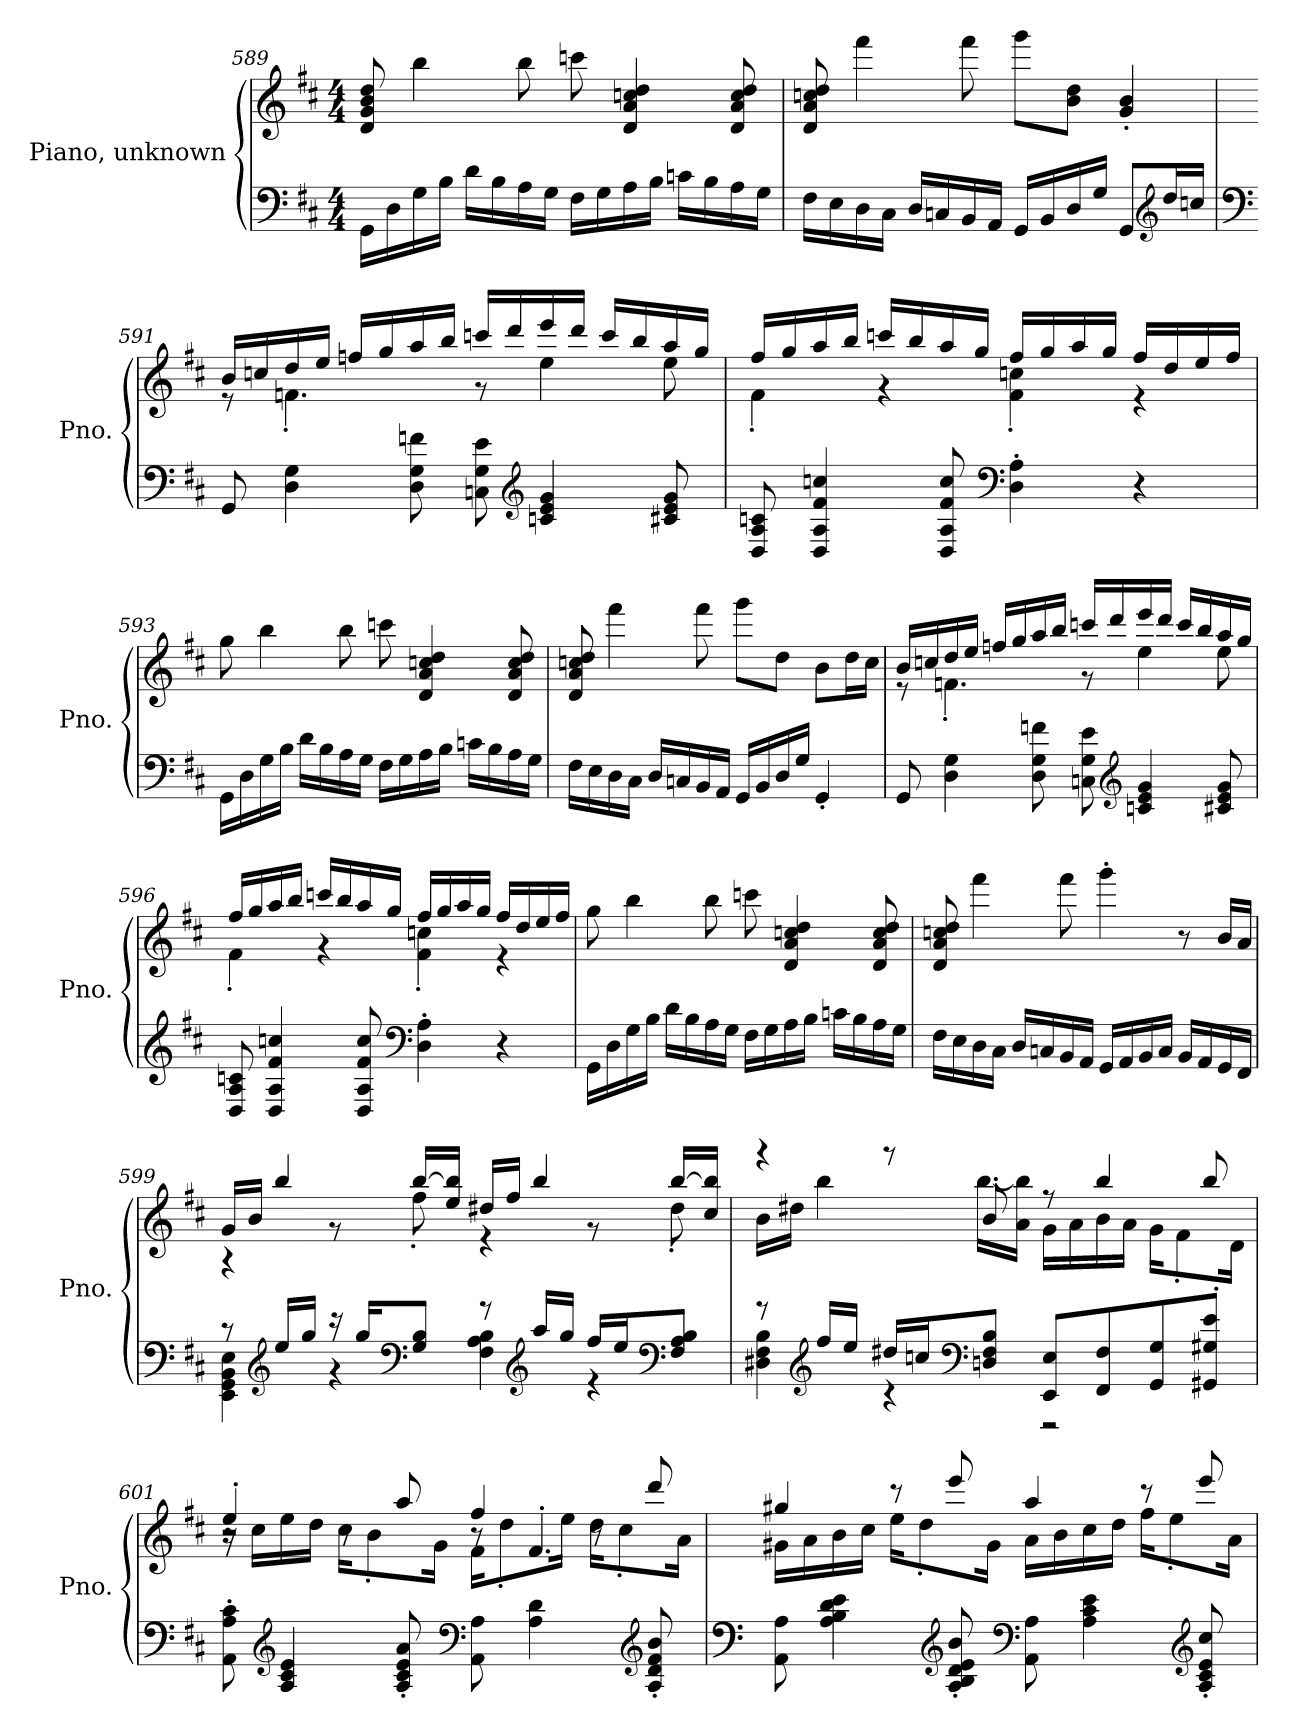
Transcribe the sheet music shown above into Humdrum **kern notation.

**kern	**kern
*part1	*part1
*staff2	*staff1
*I"Piano, unknown	*
*I'Pno.	*
!!LO:LB:g=z
*clefF4	*clefG2
*k[f#c#]	*k[f#c#]
*M4/4	*M4/4
=589	=589
16GG\LL	8d/ 8g/ 8b/ 8dd/
16D\	.
16G\	4bb\
16B\JJ	.
16d\LL	.
16B\	.
16A\	8bb\
16G\JJ	.
16F#\LL	8cccn\
16G\	.
16A\	4d/ 4a/ 4ccn/ 4dd/
16B\JJ	.
16cn\LL	.
16B\	.
16A\	8d/ 8a/ 8cc/ 8dd/
16G\JJ	.
=590	=590
16F#\LL	8d/ 8a/ 8ccn/ 8dd/
16E\	.
16D\	4fff#\
16C#\JJ	.
16D/LL	.
16Cn/	.
16BB/	8fff#\
16AA/JJ	.
16GG/LL	8ggg\L
16BB/	.
16D/	8b\ 8dd\J
16G/JJ	.
8GG/L	4g/' 4b/'
*clefG2	*
16dd/L	.
16ccn/JJ	.
!!LO:LB:g=z
=591	=591
*clefF4	*
*	*^
8GG/	16b/LL	8r
.	16ccn/	.
4D\ 4G\	16dd/	4.fn'\
.	16ee/JJ	.
.	16ffn/LL	.
.	16gg/	.
8D\ 8G\ 8fn\	16aa/	.
.	16bb/JJ	.
8Cn\ 8G\ 8e\	16cccn/LL	8r
.	16ddd/	.
*clefG2	*	*
4cn/ 4e/ 4g/	16eee/	4ee\
.	16ddd/JJ	.
.	16ccc/LL	.
.	16bb/	.
8c#X/ 8e/ 8g/	16aa/	8ee\
.	16gg/JJ	.
=592	=592	=592
8D/ 8A/ 8cn/	16ff#/LL	4f#'\
.	16gg/	.
4D/ 4A/ 4f#/ 4ccn/	16aa/	.
.	16bb/JJ	.
.	16cccn/LL	4r
.	16bb/	.
8D/ 8A/ 8f#/ 8cc/	16aa/	.
.	16gg/JJ	.
*clefF4	*	*
4D\' 4A\'	16ff#/LL	4f#\' 4ccn\'
.	16gg/	.
.	16aa/	.
.	16gg/JJ	.
4r	16ff#/LL	4r
.	16dd/	.
.	16ee/	.
.	16ff#/JJ	.
*	*v	*v
!!LO:PB:g=z
=593	=593
16GG\LL	8gg\
16D\	.
16G\	4bb\
16B\JJ	.
16d\LL	.
16B\	.
16A\	8bb\
16G\JJ	.
16F#\LL	8cccn\
16G\	.
16A\	4d/ 4a/ 4ccn/ 4dd/
16B\JJ	.
16cn\LL	.
16B\	.
16A\	8d/ 8a/ 8cc/ 8dd/
16G\JJ	.
=594	=594
16F#\LL	8d/ 8a/ 8ccn/ 8dd/
16E\	.
16D\	4fff#\
16C#\JJ	.
16D/LL	.
16Cn/	.
16BB/	8fff#\
16AA/JJ	.
16GG/LL	8ggg\L
16BB/	.
16D/	8dd\J
16G/JJ	.
4GG'/	8b\L
.	16dd\L
.	16cc\JJ
!!LO:LB:g=z
=595	=595
*	*^
8GG/	16b/LL	8r
.	16ccn/	.
4D\ 4G\	16dd/	4.fn'\
.	16ee/JJ	.
.	16ffn/LL	.
.	16gg/	.
8D\ 8G\ 8fn\	16aa/	.
.	16bb/JJ	.
8Cn\ 8G\ 8e\	16cccn/LL	8r
.	16ddd/	.
*clefG2	*	*
4cn/ 4e/ 4g/	16eee/	4ee\
.	16ddd/JJ	.
.	16ccc/LL	.
.	16bb/	.
8c#X/ 8e/ 8g/	16aa/	8ee\
.	16gg/JJ	.
=596	=596	=596
8D/ 8A/ 8cn/	16ff#/LL	4f#'\
.	16gg/	.
4D/ 4A/ 4f#/ 4ccn/	16aa/	.
.	16bb/JJ	.
.	16cccn/LL	4r
.	16bb/	.
8D/ 8A/ 8f#/ 8cc/	16aa/	.
.	16gg/JJ	.
*clefF4	*	*
4D\' 4A\'	16ff#/LL	4f#\' 4ccn\'
.	16gg/	.
.	16aa/	.
.	16gg/JJ	.
4r	16ff#/LL	4r
.	16dd/	.
.	16ee/	.
.	16ff#/JJ	.
*	*v	*v
!!LO:LB:g=z
=597	=597
16GG\LL	8gg\
16D\	.
16G\	4bb\
16B\JJ	.
16d\LL	.
16B\	.
16A\	8bb\
16G\JJ	.
16F#\LL	8cccn\
16G\	.
16A\	4d/ 4a/ 4ccn/ 4dd/
16B\JJ	.
16cn\LL	.
16B\	.
16A\	8d/ 8a/ 8cc/ 8dd/
16G\JJ	.
=598	=598
16F#\LL	8d/ 8a/ 8ccn/ 8dd/
16E\	.
16D\	4fff#\
16C#\JJ	.
16D/LL	.
16Cn/	.
16BB/	8fff#\
16AA/JJ	.
16GG/LL	4ggg'\
16AA/	.
16BB/	.
16C/JJ	.
16BB/LL	8r
16AA/	.
16GG/	16b/LL
16FF#/JJ	16a/JJ
!!LO:LB:g=z
=599	=599
*^	*^
8r	4EE\ 4GG\ 4BB\ 4E\	16g/LL	4r
.	.	16b/JJ	.
*clefG2	*	*	*
16ee/LL	.	4bb/	.
16gg/JJ	.	.	.
16r	4r	.	8r
16gg/KL	.	.	.
*clefF4	*	*	*
8G/ 8B/J	.	[16bb/LL	8ff#'\
.	.	16ee/ 16bb/]JJ	.
8r	4F#\ 4A\ 4B\	16dd#X/LL	4r
.	.	16ff#/JJ	.
*clefG2	*	*	*
16aa/LL	.	4bb/	.
16gg/JJ	.	.	.
16ff#/LL	4r	.	8r
16ee/J	.	.	.
*clefF4	*	*	*
8F#/ 8A/ 8B/J	.	[16bb/LL	8dd#'\
.	.	16cc#/ 16bb/]JJ	.
!!LO:LB:g=z	!!
=600	=600	=600	=600
8r	4D#X\ 4F#\ 4B\	4r	16b\LL
.	.	.	16dd#X\JJ
*clefG2	*	*	*
16ff#/LL	.	.	4bb\
16ee/JJ	.	.	.
16dd#X/LL	4r	8r	.
16ccn/J	.	.	.
*clefF4	*	*	*
8Dn/ 8F#/ 8B/J	.	8b'/	[16bb\LL
.	.	.	16a\ 16bb\]JJ
8EE/ 8E/L	2r	8r	16g\LL
.	.	.	16a\
8FF#/ 8F#/	.	4bb/	16b\
.	.	.	16a\JJ
8GG/ 8G/	.	.	16g\KL
.	.	.	8f#'\
8GG#X/' 8G#X/' 8e/'J	.	8bb/	.
.	.	.	16d\Jk
*v	*v	*	*
=601	=601	=601
*	*	*^
8AA\' 8A\' 8c#\'	4ee'/	16r	2r
.	.	16cc#\LL	.
*clefG2	*	*	*
4A/ 4c#/ 4e/	.	16ee\	.
.	.	16dd\JJ	.
.	8r	16cc#\KL	.
.	.	8b'\	.
8A/' 8c#/' 8e/' 8a/'	8aa/	.	.
.	.	16g\Jk	.
*clefF4	*	*	*
8AA\ 8A\	4ff#/	16f#\KL	8r
.	.	8dd'\	.
4A\ 4d\	.	.	4.f#'/
.	.	16ee\Jk	.
.	8r	16dd\KL	.
.	.	8cc#'\	.
*clefG2	*	*	*
8A/' 8d/' 8f#/' 8b/'	8ddd/	.	.
.	.	16a\Jk	.
*	*v	*v	*v
!!LO:LB:g=z
=602	=602
*clefF4	*
*	*^
8AA\ 8A\	4gg#X/	16g#X\LL
.	.	16a\
4A\ 4B\ 4d\ 4e\	.	16b\
.	.	16cc#\JJ
.	8r	16ee\KL
.	.	8dd'\
*clefG2	*	*
8A/' 8B/' 8d/' 8e/' 8b/'	8eee/	.
.	.	16g#\Jk
*clefF4	*	*
8AA\ 8A\	4aa/	16a\LL
.	.	16b\
4A\ 4c#\ 4e\	.	16cc#\
.	.	16dd\JJ
.	8r	16ff#\KL
.	.	8ee'\
*clefG2	*	*
8A/' 8c#/' 8e/' 8cc#/'	8eee/	.
.	.	16a\Jk
*	*v	*v
=	=
*-	*-
